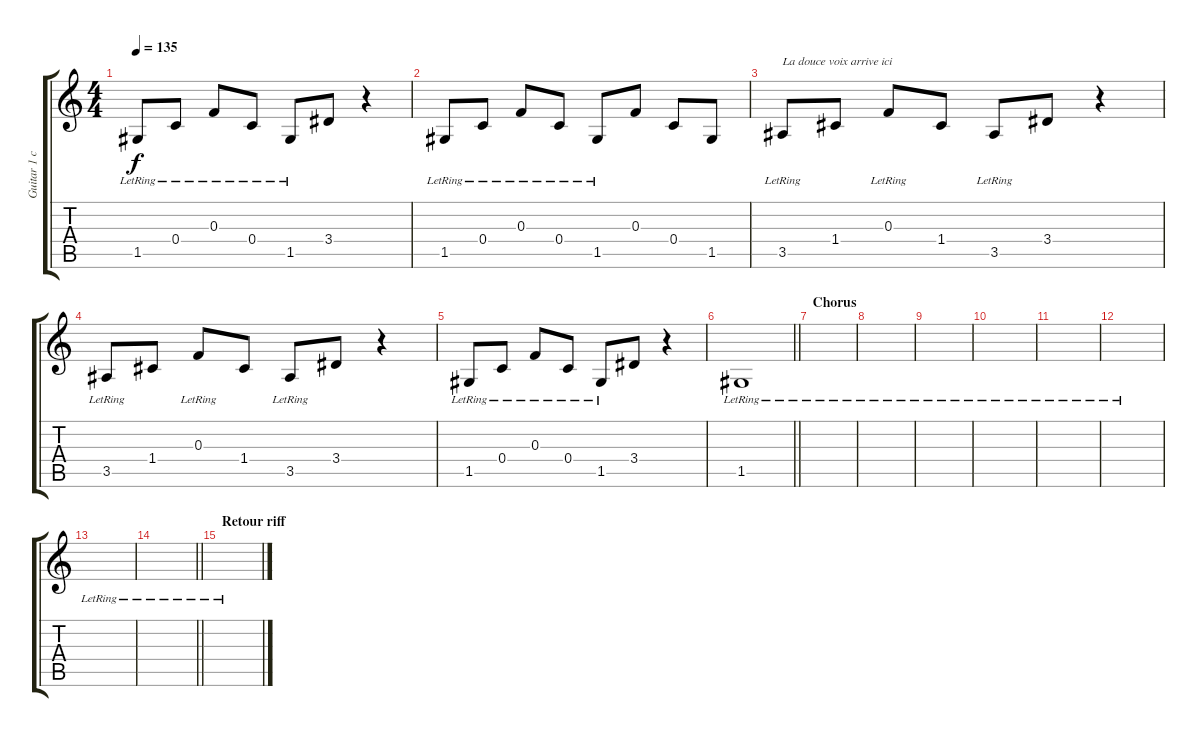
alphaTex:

\track ("Guitar 1 clean" "Guitar 1 c") {instrument electricguitarclean}
\staff {score tabs}
\tuning (D4 A3 F3 C3 G2 C2) {hide}
\ts (4 4)
\tempo 135
\clef g2
\ks c
1.5{lr}.8{dy f} 0.4{lr}.8 0.3{lr}.8 0.4{lr}.8 1.5{lr}.8 3.4.8 r.4 |
1.5{lr}.8 0.4{lr}.8 0.3{lr}.8 0.4{lr}.8 1.5{lr}.8 0.3.8 0.4.8 1.5.8 |
3.5{lr}.8{txt "La douce voix arrive ici"} 1.4.8 0.3{lr}.8 1.4.8 3.5{lr}.8 3.4.8 r.4 |
3.5{lr}.8 1.4.8 0.3{lr}.8 1.4.8 3.5{lr}.8 3.4.8 r.4 |
1.5{lr}.8 0.4{lr}.8 0.3{lr}.8 0.4{lr}.8 1.5{lr}.8 3.4.8 r.4 |
\barLineRight lightlight
1.5{lr}.1 |
\section ("" "Chorus")
|
|
|
|
|
|
|
\barLineRight lightlight
|
\section ("" "Retour riff")
